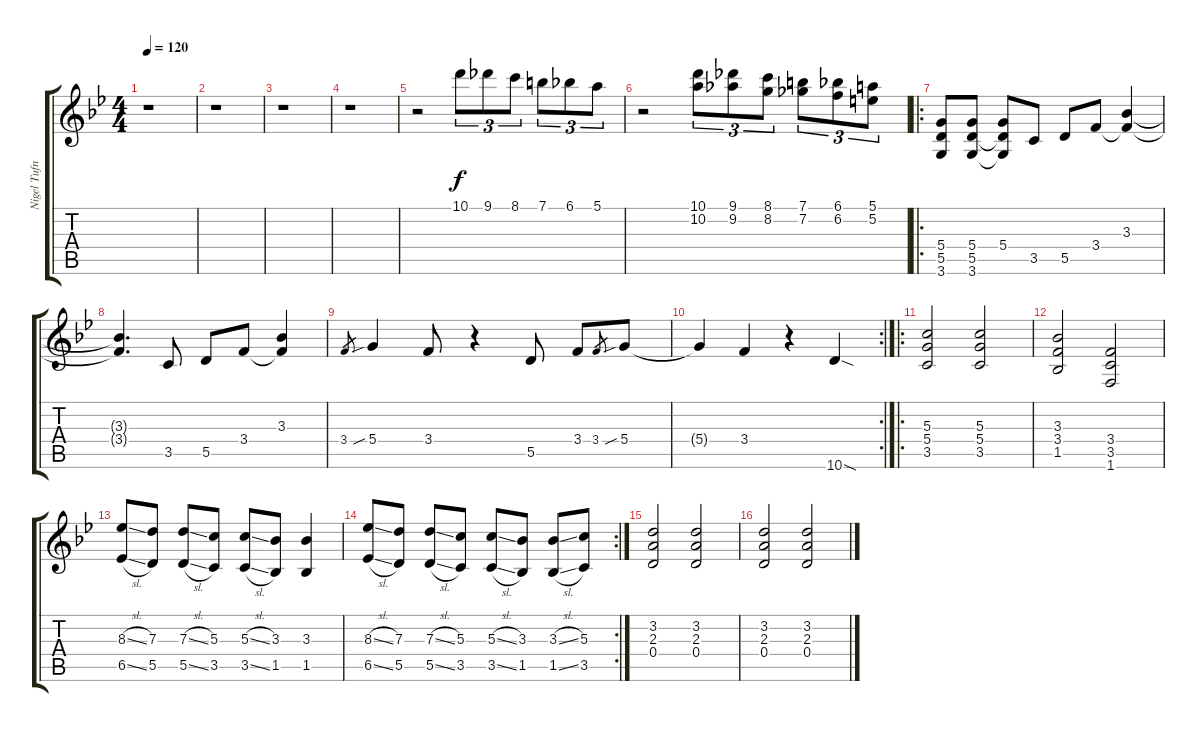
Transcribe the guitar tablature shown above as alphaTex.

\track ("Nigel Tufnel" "Nigel Tufn") {instrument distortionguitar}
\staff {score tabs}
\tuning (E4 B3 G3 D3 A2 E2) {hide}
\ts (4 4)
\tempo 120
\clef g2
\ks bb
r.1{dy f} |
r.1 |
r.1 |
r.1 |
r.2 10.1.8{tu (3 2)} 9.1.8{tu (3 2)} 8.1.8{tu (3 2)} 7.1.8{tu (3 2)} 6.1.8{tu (3 2)} 5.1.8{tu (3 2)} |
r.2 (10.1 10.2).8{tu (3 2)} (9.1 9.2).8{tu (3 2)} (8.1 8.2).8{tu (3 2)} (7.1 7.2).8{tu (3 2)} (6.1 6.2).8{tu (3 2)} (5.1 5.2).8{tu (3 2)} |
\ro
(5.4 5.5 3.6).8 (5.4 5.5 3.6).8 (5.4 5.5{t} 3.6{t}).8 3.5.8 5.5.8 3.4.8 (3.3 3.4{t}).4 |
(3.3{t} 3.4{t}).4{d} 3.5.8 5.5.8 3.4.8 (3.3 3.4{t}).4 |
3.4.8{gr} 5.4{sib}.4 3.4.8 r.4 5.5.8 3.4.8 3.4.8{gr} 5.4{sib}.8 |
\rc 2
5.4{t}.4 3.4.4 r.4 10.6{sod}.4 |
\ro
(5.3 5.4 3.5).2 (5.3 5.4 3.5).2 |
(3.3 3.4 1.5).2 (3.4 3.5 1.6).2 |
(8.3{sl} 6.5{sl}).8 (7.3 5.5).8 (7.3{sl} 5.5{sl}).8 (5.3 3.5).8 (5.3{sl} 3.5{sl}).8 (3.3 1.5).8 (3.3 1.5).4 |
\rc 2
(8.3{sl} 6.5{sl}).8 (7.3 5.5).8 (7.3{sl} 5.5{sl}).8 (5.3 3.5).8 (5.3{sl} 3.5{sl}).8 (3.3 1.5).8 (3.3{sl} 1.5{sl}).8 (5.3 3.5).8 |
(3.2 2.3 0.4).2 (3.2 2.3 0.4).2 |
(3.2 2.3 0.4).2 (3.2 2.3 0.4).2
